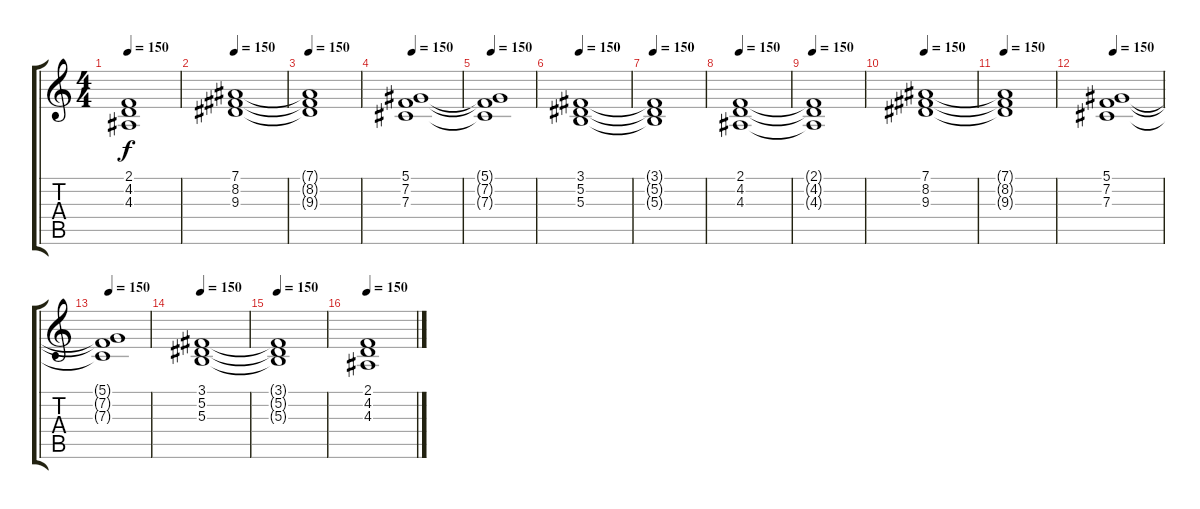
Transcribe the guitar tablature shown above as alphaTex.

\track "" {instrument stringensemble1}
\staff {score tabs}
\tuning (Eb4 Bb3 Gb3 Db3 Ab2 Eb2) {hide}
\ts (4 4)
\tempo 150
\clef g2
\ks c
(2.1{t} 4.2{t} 4.3{t}).1{dy f} |
\tempo 150
(7.1 8.2 9.3).1 |
\tempo 150
(7.1{t} 8.2{t} 9.3{t}).1 |
\tempo 150
(5.1 7.2 7.3).1 |
\tempo 150
(5.1{t} 7.2{t} 7.3{t}).1 |
\tempo 150
(3.1 5.2 5.3).1 |
\tempo 150
(3.1{t} 5.2{t} 5.3{t}).1 |
\tempo 150
(2.1 4.2 4.3).1 |
\tempo 150
(2.1{t} 4.2{t} 4.3{t}).1 |
\tempo 150
(7.1 8.2 9.3).1 |
\tempo 150
(7.1{t} 8.2{t} 9.3{t}).1 |
\tempo 150
(5.1 7.2 7.3).1 |
\tempo 150
(5.1{t} 7.2{t} 7.3{t}).1 |
\tempo 150
(3.1 5.2 5.3).1 |
\tempo 150
(3.1{t} 5.2{t} 5.3{t}).1 |
\tempo 150
(2.1 4.2 4.3).1
